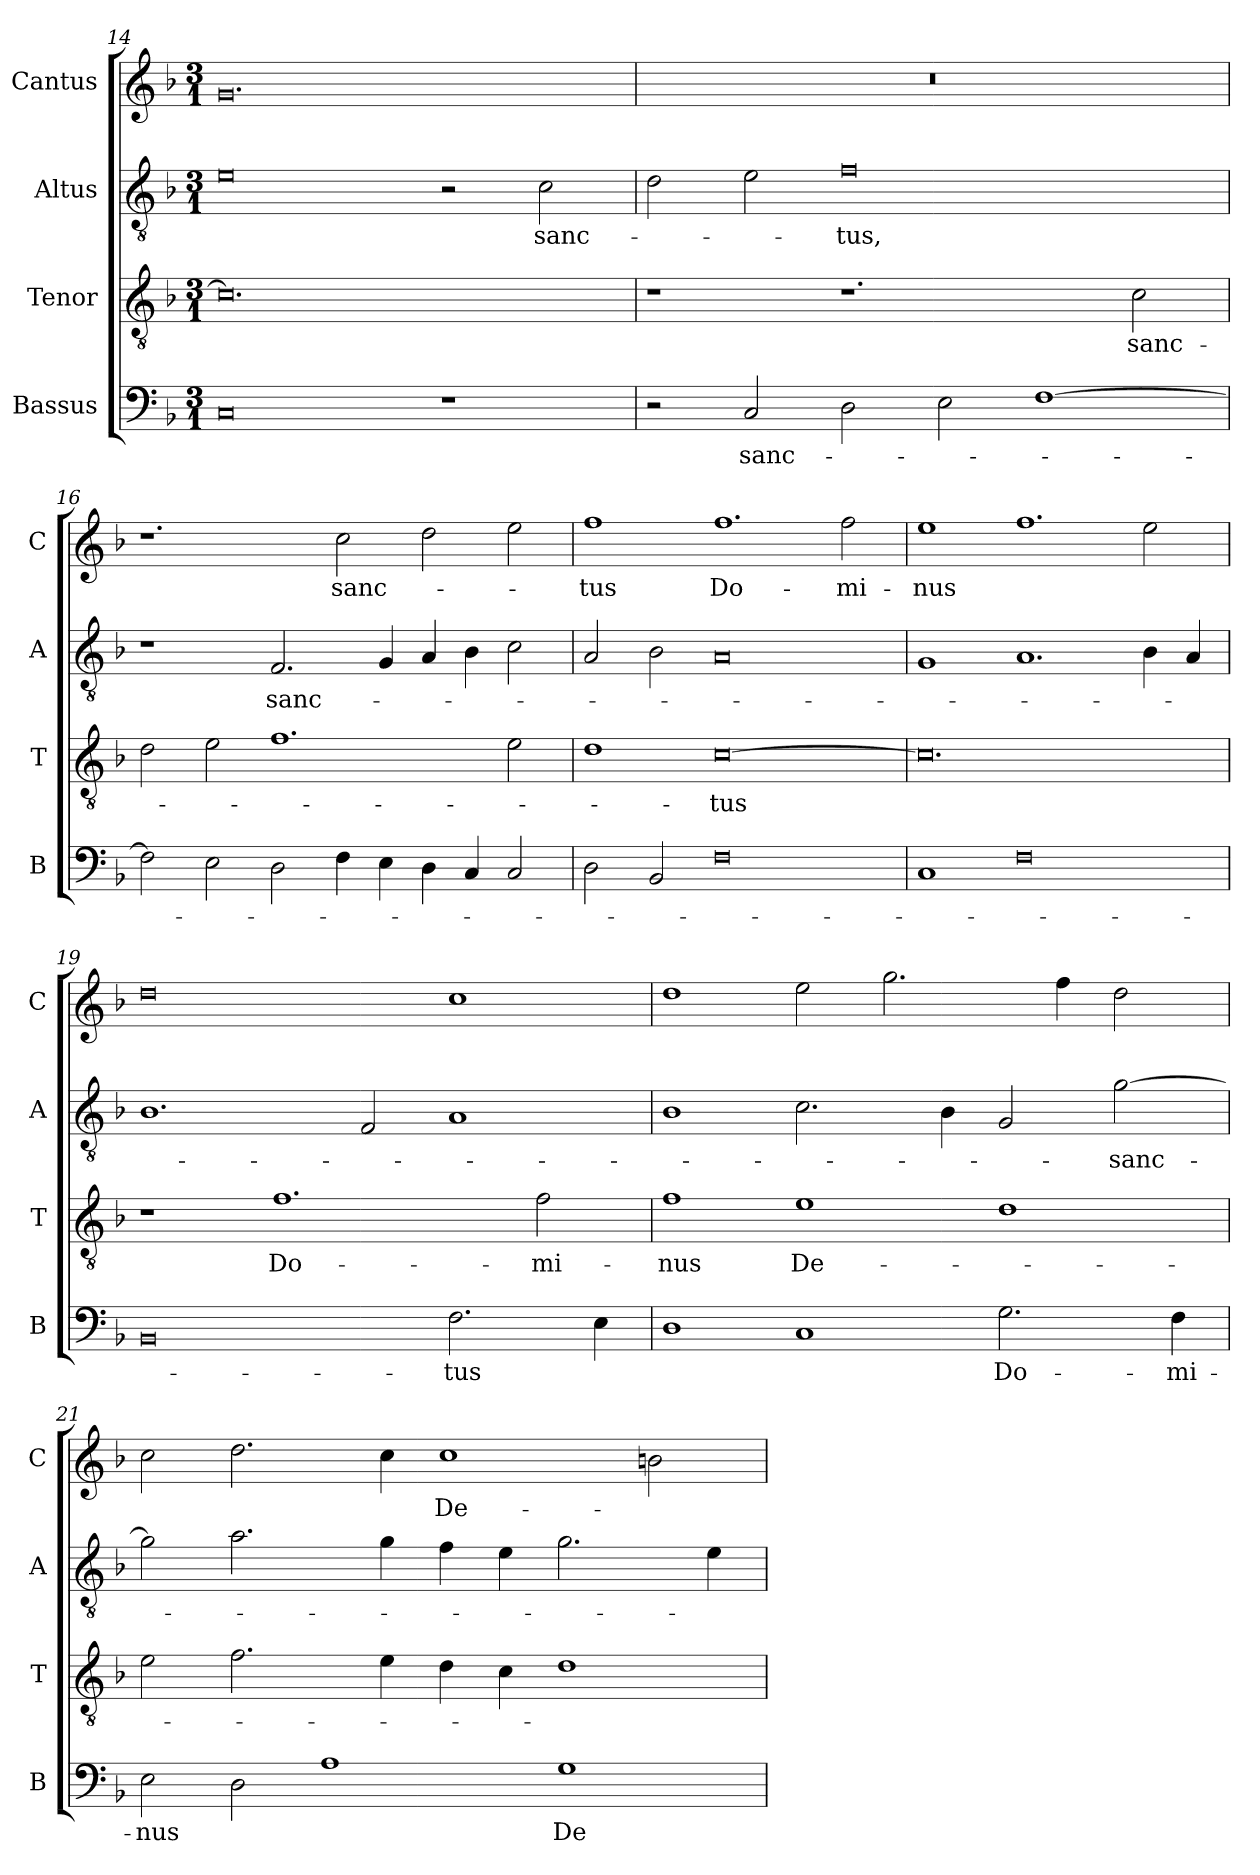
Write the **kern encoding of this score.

**kern	**text	**kern	**text	**kern	**text	**kern	**text
*part4	*part4	*part3	*part3	*part2	*part2	*part1	*part1
*staff4	*staff4	*staff3	*staff3	*staff2	*staff2	*staff1	*staff1
*I"Bassus	*	*I"Tenor	*	*I"Altus	*	*I"Cantus	*
*I'B	*	*I'T	*	*I'A	*	*I'C	*
*clefF4	*	*clefGv2	*	*clefGv2	*	*clefG2	*
*k[b-]	*	*k[b-]	*	*k[b-]	*	*k[b-]	*
*F:	*	*F:	*	*F:	*	*F:	*
*M3/1	*	*M3/1	*	*M3/1	*	*M3/1	*
=14	=14	=14	=14	=14	=14	=14	=14
0C	.	0.c]	.	0e	.	0.g	.
1r	.	.	.	2r	.	.	.
!	!	!	!	!	!LO:LY:b	!	!
.	.	.	.	2c\	-sanc-	.	.
=15	=15	=15	=15	=15	=15	=15	=15
2r	.	1r	.	2d\	.	0.r	.
!	!LO:LY:b	!	!	!	!	!	!
2C/	-sanc-	.	.	2e\	.	.	.
!	!	!	!	!	!LO:LY:b	!	!
2D\	.	1.r	.	0f	-tus,	.	.
2E\	.	.	.	.	.	.	.
[1F	.	.	.	.	.	.	.
!	!	!	!LO:LY:b	!	!	!	!
.	.	2c\	-sanc-	.	.	.	.
=16	=16	=16	=16	=16	=16	=16	=16
2F\]	.	2d\	.	1r	.	1.r	.
2E\	.	2e\	.	.	.	.	.
!	!	!	!	!	!LO:LY:b	!	!
2D\	.	1.f	.	2.F/	sanc-	.	.
!	!	!	!	!	!	!	!LO:LY:b
4F\	.	.	.	.	.	2cc\	sanc-
4E\	.	.	.	4G/	.	.	.
4D\	.	.	.	4A/	.	2dd\	.
4C/	.	.	.	4B-\	.	.	.
2C/	.	2e\	.	2c\	.	2ee\	.
!!LO:LB:g=z
=17	=17	=17	=17	=17	=17	=17	=17
!	!	!	!	!	!	!	!LO:LY:b
2D\	.	1d	.	2A/	.	1ff	-tus
2BB-/	.	.	.	2B-\	.	.	.
!	!	!	!LO:LY:b	!	!	!	!
!	!	!	!	!	!	!	!LO:LY:b
0F	.	[0c	-tus	0A	.	1.ff	Do-
!	!	!	!	!	!	!	!LO:LY:b
.	.	.	.	.	.	2ff\	-mi-
=18	=18	=18	=18	=18	=18	=18	=18
!	!	!	!	!	!	!	!LO:LY:b
1C	.	0.c]	.	1G	.	1ee	-nus
0F	.	.	.	1.A	.	1.ff	.
.	.	.	.	4B-\	.	2ee\	.
.	.	.	.	4A/	.	.	.
=19	=19	=19	=19	=19	=19	=19	=19
0BB-	.	1r	.	1.B-	.	0dd	.
!	!	!	!LO:LY:b	!	!	!	!
.	.	1.f	Do-	.	.	.	.
.	.	.	.	2F/	.	.	.
!	!LO:LY:b	!	!	!	!	!	!
2.F\	-tus	.	.	1A	.	1cc	.
!	!	!	!LO:LY:b	!	!	!	!
.	.	2f\	-mi-	.	.	.	.
4E\	.	.	.	.	.	.	.
=20	=20	=20	=20	=20	=20	=20	=20
!	!	!	!LO:LY:b	!	!	!	!
1D	.	1f	-nus	1B-	.	1dd	.
!	!	!	!LO:LY:b	!	!	!	!
1C	.	1e	De-	2.c\	.	2ee\	.
.	.	.	.	.	.	2.gg\	.
.	.	.	.	4B-\	.	.	.
!	!LO:LY:b	!	!	!	!	!	!
2.G\	Do-	1d	.	2G/	.	.	.
.	.	.	.	.	.	4ff\	.
!	!	!	!	!	!LO:LY:b	!	!
.	.	.	.	[2g\	-sanc-	2dd\	.
!	!LO:LY:b	!	!	!	!	!	!
4F\	-mi-	.	.	.	.	.	.
=21	=21	=21	=21	=21	=21	=21	=21
!	!LO:LY:b	!	!	!	!	!	!
2E\	-nus	2e\	.	2g\]	.	2cc\	.
2D\	.	2.f\	.	2.a\	.	2.dd\	.
1A	.	.	.	.	.	.	.
.	.	4e\	.	4g\	.	4cc\	.
!	!	!	!	!	!	!	!LO:LY:b
.	.	4d\	.	4f\	.	1cc	De-
.	.	4c\	.	4e\	.	.	.
!	!LO:LY:b	!	!	!	!	!	!
1G	De-	1d	.	2.g\	.	.	.
.	.	.	.	.	.	2bn\	.
.	.	.	.	4e\	.	.	.
=	=	=	=	=	=	=	=
*-	*-	*-	*-	*-	*-	*-	*-
